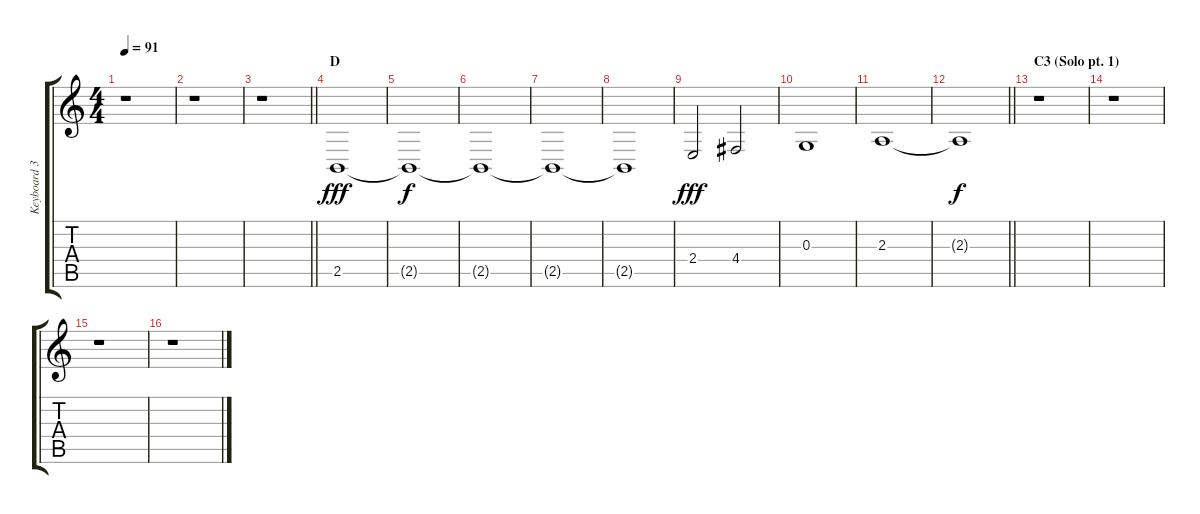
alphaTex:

\track ("Keyboard 3" "Keyboard 3") {instrument synthbrass1}
\staff {score tabs}
\tuning (E4 B3 G3 D3 A2 E2) {hide}
\ts (4 4)
\tempo 91
\clef g2
\ks c
r.1{dy fff} |
r.1 |
\barLineRight lightlight
r.1 |
\section ("" "D")
2.5.1 |
2.5{t}.1{dy f} |
2.5{t}.1 |
2.5{t}.1 |
2.5{t}.1 |
2.4.2{dy fff} 4.4.2 |
0.3.1 |
2.3.1 |
\barLineRight lightlight
2.3{t}.1{dy f} |
\section ("" "C3 (Solo pt. 1)")
r.1 |
r.1 |
r.1 |
r.1
